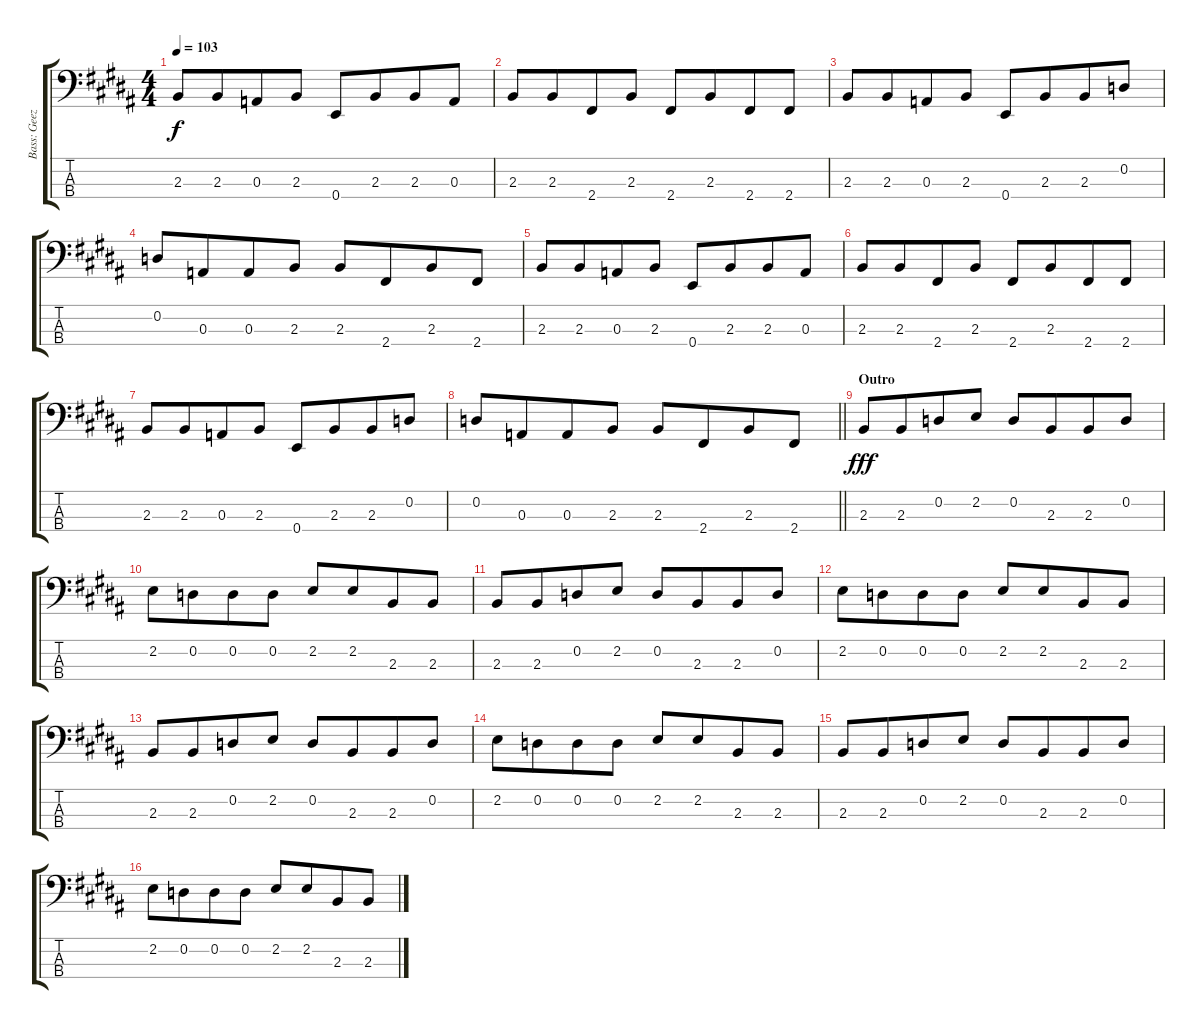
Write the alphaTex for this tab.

\track ("Bass: Geezer" "Bass: Geez") {instrument electricbassfinger}
\staff {score tabs}
\tuning (G2 D2 A1 E1) {hide}
\ts (4 4)
\tempo 103
\clef f4
\ks b
2.3.8{dy f} 2.3.8{beam merge} 0.3.8 2.3.8 0.4.8 2.3.8{beam merge} 2.3.8 0.3.8 |
2.3.8 2.3.8{beam merge} 2.4.8 2.3.8 2.4.8 2.3.8{beam merge} 2.4.8 2.4.8 |
2.3.8 2.3.8{beam merge} 0.3.8 2.3.8 0.4.8 2.3.8{beam merge} 2.3.8 0.2.8 |
0.2.8 0.3.8{beam merge} 0.3.8 2.3.8 2.3.8 2.4.8{beam merge} 2.3.8 2.4.8 |
2.3.8 2.3.8{beam merge} 0.3.8 2.3.8 0.4.8 2.3.8{beam merge} 2.3.8 0.3.8 |
2.3.8 2.3.8{beam merge} 2.4.8 2.3.8 2.4.8 2.3.8{beam merge} 2.4.8 2.4.8 |
2.3.8 2.3.8{beam merge} 0.3.8 2.3.8 0.4.8 2.3.8{beam merge} 2.3.8 0.2.8 |
\barLineRight lightlight
0.2.8 0.3.8{beam merge} 0.3.8 2.3.8 2.3.8 2.4.8{beam merge} 2.3.8 2.4.8 |
\section ("" "Outro")
2.3.8{dy fff} 2.3.8{beam merge} 0.2.8 2.2.8 0.2.8 2.3.8{beam merge} 2.3.8 0.2.8 |
2.2.8 0.2.8{beam merge} 0.2.8 0.2.8 2.2.8 2.2.8{beam merge} 2.3.8 2.3.8 |
2.3.8 2.3.8{beam merge} 0.2.8 2.2.8 0.2.8 2.3.8{beam merge} 2.3.8 0.2.8 |
2.2.8 0.2.8{beam merge} 0.2.8 0.2.8 2.2.8 2.2.8{beam merge} 2.3.8 2.3.8 |
2.3.8 2.3.8{beam merge} 0.2.8 2.2.8 0.2.8 2.3.8{beam merge} 2.3.8 0.2.8 |
2.2.8 0.2.8{beam merge} 0.2.8 0.2.8 2.2.8 2.2.8{beam merge} 2.3.8 2.3.8 |
2.3.8 2.3.8{beam merge} 0.2.8 2.2.8 0.2.8 2.3.8{beam merge} 2.3.8 0.2.8 |
2.2.8 0.2.8{beam merge} 0.2.8 0.2.8 2.2.8 2.2.8{beam merge} 2.3.8 2.3.8
